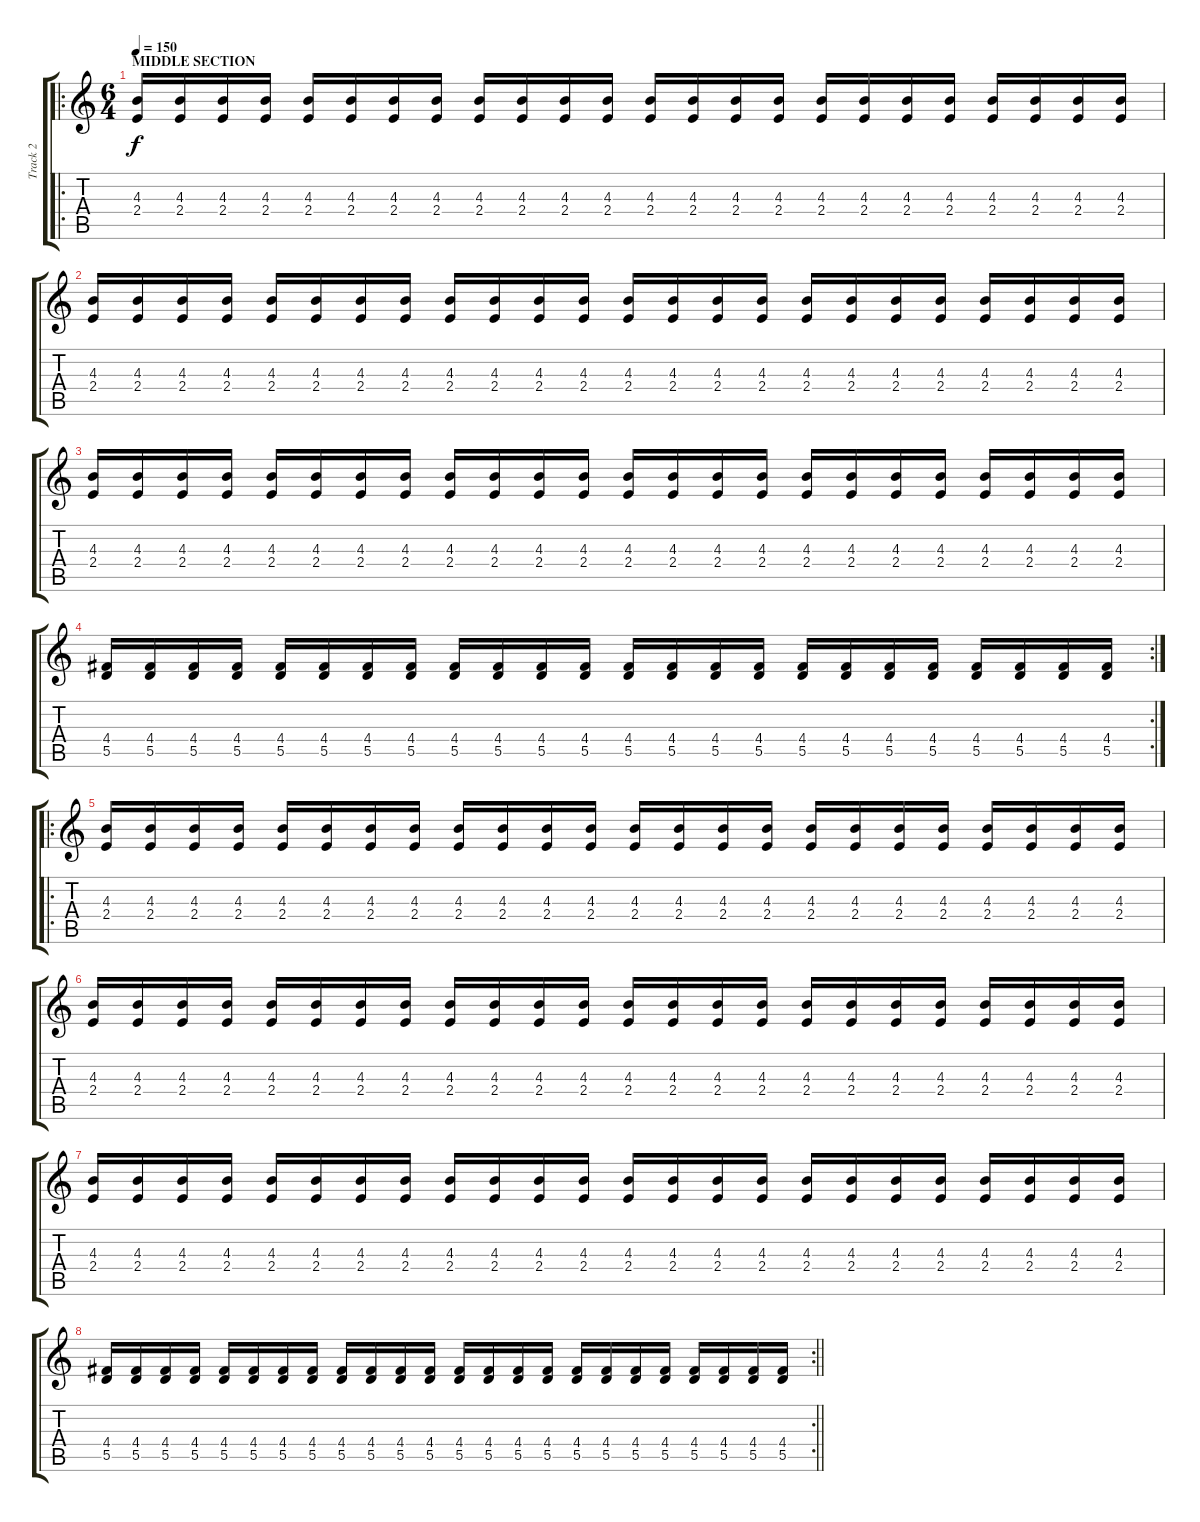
\track ("Track 2" "Track 2") {instrument overdrivenguitar}
\staff {score tabs}
\tuning (E4 B3 G3 D3 A2 E2) {hide}
\ro
\ts (6 4)
\section ("" "MIDDLE SECTION")
\tempo 150
\clef g2
\ks c
(4.3 2.4).16{dy f} (4.3 2.4).16 (4.3 2.4).16 (4.3 2.4).16 (4.3 2.4).16 (4.3 2.4).16 (4.3 2.4).16 (4.3 2.4).16 (4.3 2.4).16 (4.3 2.4).16 (4.3 2.4).16 (4.3 2.4).16 (4.3 2.4).16 (4.3 2.4).16 (4.3 2.4).16 (4.3 2.4).16 (4.3 2.4).16 (4.3 2.4).16 (4.3 2.4).16 (4.3 2.4).16 (4.3 2.4).16 (4.3 2.4).16 (4.3 2.4).16 (4.3 2.4).16 |
(4.3 2.4).16 (4.3 2.4).16 (4.3 2.4).16 (4.3 2.4).16 (4.3 2.4).16 (4.3 2.4).16 (4.3 2.4).16 (4.3 2.4).16 (4.3 2.4).16 (4.3 2.4).16 (4.3 2.4).16 (4.3 2.4).16 (4.3 2.4).16 (4.3 2.4).16 (4.3 2.4).16 (4.3 2.4).16 (4.3 2.4).16 (4.3 2.4).16 (4.3 2.4).16 (4.3 2.4).16 (4.3 2.4).16 (4.3 2.4).16 (4.3 2.4).16 (4.3 2.4).16 |
(4.3 2.4).16 (4.3 2.4).16 (4.3 2.4).16 (4.3 2.4).16 (4.3 2.4).16 (4.3 2.4).16 (4.3 2.4).16 (4.3 2.4).16 (4.3 2.4).16 (4.3 2.4).16 (4.3 2.4).16 (4.3 2.4).16 (4.3 2.4).16 (4.3 2.4).16 (4.3 2.4).16 (4.3 2.4).16 (4.3 2.4).16 (4.3 2.4).16 (4.3 2.4).16 (4.3 2.4).16 (4.3 2.4).16 (4.3 2.4).16 (4.3 2.4).16 (4.3 2.4).16 |
\rc 2
(4.4 5.5).16 (4.4 5.5).16 (4.4 5.5).16 (4.4 5.5).16 (4.4 5.5).16 (4.4 5.5).16 (4.4 5.5).16 (4.4 5.5).16 (4.4 5.5).16 (4.4 5.5).16 (4.4 5.5).16 (4.4 5.5).16 (4.4 5.5).16 (4.4 5.5).16 (4.4 5.5).16 (4.4 5.5).16 (4.4 5.5).16 (4.4 5.5).16 (4.4 5.5).16 (4.4 5.5).16 (4.4 5.5).16 (4.4 5.5).16 (4.4 5.5).16 (4.4 5.5).16 |
\ro
(4.3 2.4).16 (4.3 2.4).16 (4.3 2.4).16 (4.3 2.4).16 (4.3 2.4).16 (4.3 2.4).16 (4.3 2.4).16 (4.3 2.4).16 (4.3 2.4).16 (4.3 2.4).16 (4.3 2.4).16 (4.3 2.4).16 (4.3 2.4).16 (4.3 2.4).16 (4.3 2.4).16 (4.3 2.4).16 (4.3 2.4).16 (4.3 2.4).16 (4.3 2.4).16 (4.3 2.4).16 (4.3 2.4).16 (4.3 2.4).16 (4.3 2.4).16 (4.3 2.4).16 |
(4.3 2.4).16 (4.3 2.4).16 (4.3 2.4).16 (4.3 2.4).16 (4.3 2.4).16 (4.3 2.4).16 (4.3 2.4).16 (4.3 2.4).16 (4.3 2.4).16 (4.3 2.4).16 (4.3 2.4).16 (4.3 2.4).16 (4.3 2.4).16 (4.3 2.4).16 (4.3 2.4).16 (4.3 2.4).16 (4.3 2.4).16 (4.3 2.4).16 (4.3 2.4).16 (4.3 2.4).16 (4.3 2.4).16 (4.3 2.4).16 (4.3 2.4).16 (4.3 2.4).16 |
(4.3 2.4).16 (4.3 2.4).16 (4.3 2.4).16 (4.3 2.4).16 (4.3 2.4).16 (4.3 2.4).16 (4.3 2.4).16 (4.3 2.4).16 (4.3 2.4).16 (4.3 2.4).16 (4.3 2.4).16 (4.3 2.4).16 (4.3 2.4).16 (4.3 2.4).16 (4.3 2.4).16 (4.3 2.4).16 (4.3 2.4).16 (4.3 2.4).16 (4.3 2.4).16 (4.3 2.4).16 (4.3 2.4).16 (4.3 2.4).16 (4.3 2.4).16 (4.3 2.4).16 |
\rc 2
\barLineRight lightlight
(4.4 5.5).16 (4.4 5.5).16 (4.4 5.5).16 (4.4 5.5).16 (4.4 5.5).16 (4.4 5.5).16 (4.4 5.5).16 (4.4 5.5).16 (4.4 5.5).16 (4.4 5.5).16 (4.4 5.5).16 (4.4 5.5).16 (4.4 5.5).16 (4.4 5.5).16 (4.4 5.5).16 (4.4 5.5).16 (4.4 5.5).16 (4.4 5.5).16 (4.4 5.5).16 (4.4 5.5).16 (4.4 5.5).16 (4.4 5.5).16 (4.4 5.5).16 (4.4 5.5).16
